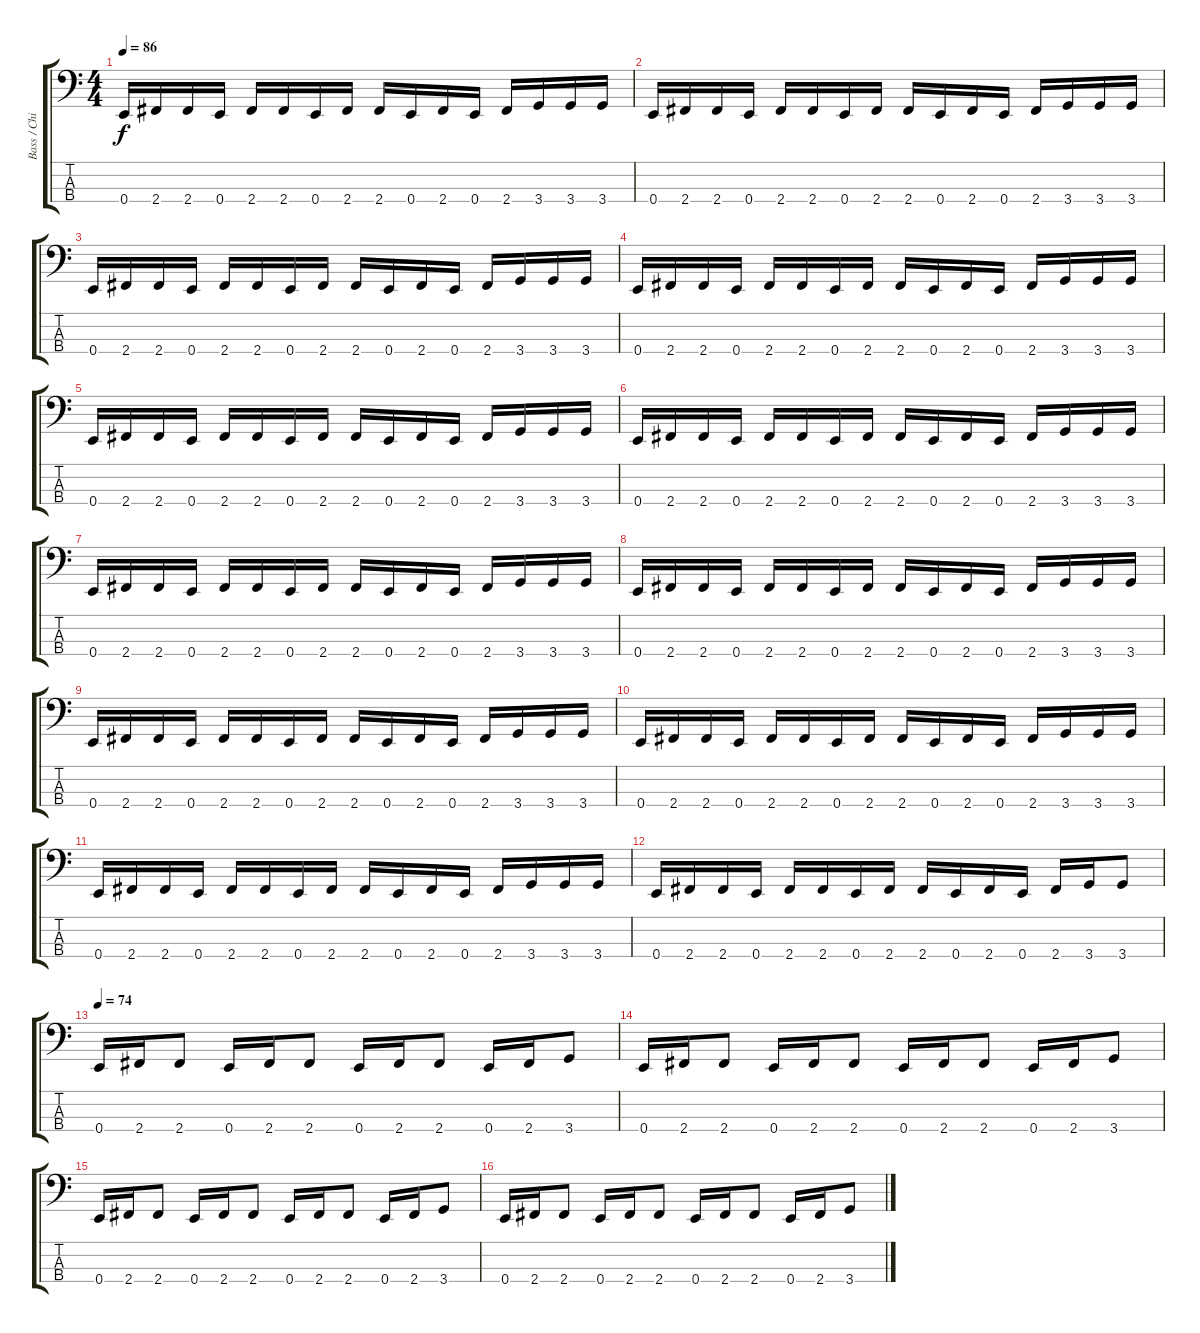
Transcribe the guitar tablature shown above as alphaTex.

\track ("Bass / Chi Cheng" "Bass / Chi") {instrument electricbassfinger}
\staff {score tabs}
\tuning (G2 D2 A1 E1) {hide}
\ts (4 4)
\tempo 86
\tempo 72
\tempo 86
\clef f4
\ks c
0.4.16{dy f instrument electricbassfinger} 2.4.16 2.4.16 0.4.16 2.4.16 2.4.16 0.4.16 2.4.16 2.4.16 0.4.16 2.4.16 0.4.16 2.4.16 3.4.16 3.4.16 3.4.16 |
0.4.16 2.4.16 2.4.16 0.4.16 2.4.16 2.4.16 0.4.16 2.4.16 2.4.16 0.4.16 2.4.16 0.4.16 2.4.16 3.4.16 3.4.16 3.4.16 |
0.4.16 2.4.16 2.4.16 0.4.16 2.4.16 2.4.16 0.4.16 2.4.16 2.4.16 0.4.16 2.4.16 0.4.16 2.4.16 3.4.16 3.4.16 3.4.16 |
0.4.16 2.4.16 2.4.16 0.4.16 2.4.16 2.4.16 0.4.16 2.4.16 2.4.16 0.4.16 2.4.16 0.4.16 2.4.16 3.4.16 3.4.16 3.4.16 |
0.4.16 2.4.16 2.4.16 0.4.16 2.4.16 2.4.16 0.4.16 2.4.16 2.4.16 0.4.16 2.4.16 0.4.16 2.4.16 3.4.16 3.4.16 3.4.16 |
0.4.16 2.4.16 2.4.16 0.4.16 2.4.16 2.4.16 0.4.16 2.4.16 2.4.16 0.4.16 2.4.16 0.4.16 2.4.16 3.4.16 3.4.16 3.4.16 |
0.4.16 2.4.16 2.4.16 0.4.16 2.4.16 2.4.16 0.4.16 2.4.16 2.4.16 0.4.16 2.4.16 0.4.16 2.4.16 3.4.16 3.4.16 3.4.16 |
0.4.16 2.4.16 2.4.16 0.4.16 2.4.16 2.4.16 0.4.16 2.4.16 2.4.16 0.4.16 2.4.16 0.4.16 2.4.16 3.4.16 3.4.16 3.4.16 |
0.4.16 2.4.16 2.4.16 0.4.16 2.4.16 2.4.16 0.4.16 2.4.16 2.4.16 0.4.16 2.4.16 0.4.16 2.4.16 3.4.16 3.4.16 3.4.16 |
0.4.16 2.4.16 2.4.16 0.4.16 2.4.16 2.4.16 0.4.16 2.4.16 2.4.16 0.4.16 2.4.16 0.4.16 2.4.16 3.4.16 3.4.16 3.4.16 |
0.4.16 2.4.16 2.4.16 0.4.16 2.4.16 2.4.16 0.4.16 2.4.16 2.4.16 0.4.16 2.4.16 0.4.16 2.4.16 3.4.16 3.4.16 3.4.16 |
0.4.16 2.4.16 2.4.16 0.4.16 2.4.16 2.4.16 0.4.16 2.4.16 2.4.16 0.4.16 2.4.16 0.4.16 2.4.16 3.4.16 3.4.8 |
\tempo 74
0.4.16 2.4.16 2.4.8 0.4.16 2.4.16 2.4.8 0.4.16 2.4.16 2.4.8 0.4.16 2.4.16 3.4.8 |
0.4.16 2.4.16 2.4.8 0.4.16 2.4.16 2.4.8 0.4.16 2.4.16 2.4.8 0.4.16 2.4.16 3.4.8 |
0.4.16 2.4.16 2.4.8 0.4.16 2.4.16 2.4.8 0.4.16 2.4.16 2.4.8 0.4.16 2.4.16 3.4.8 |
0.4.16 2.4.16 2.4.8 0.4.16 2.4.16 2.4.8 0.4.16 2.4.16 2.4.8 0.4.16 2.4.16 3.4.8
